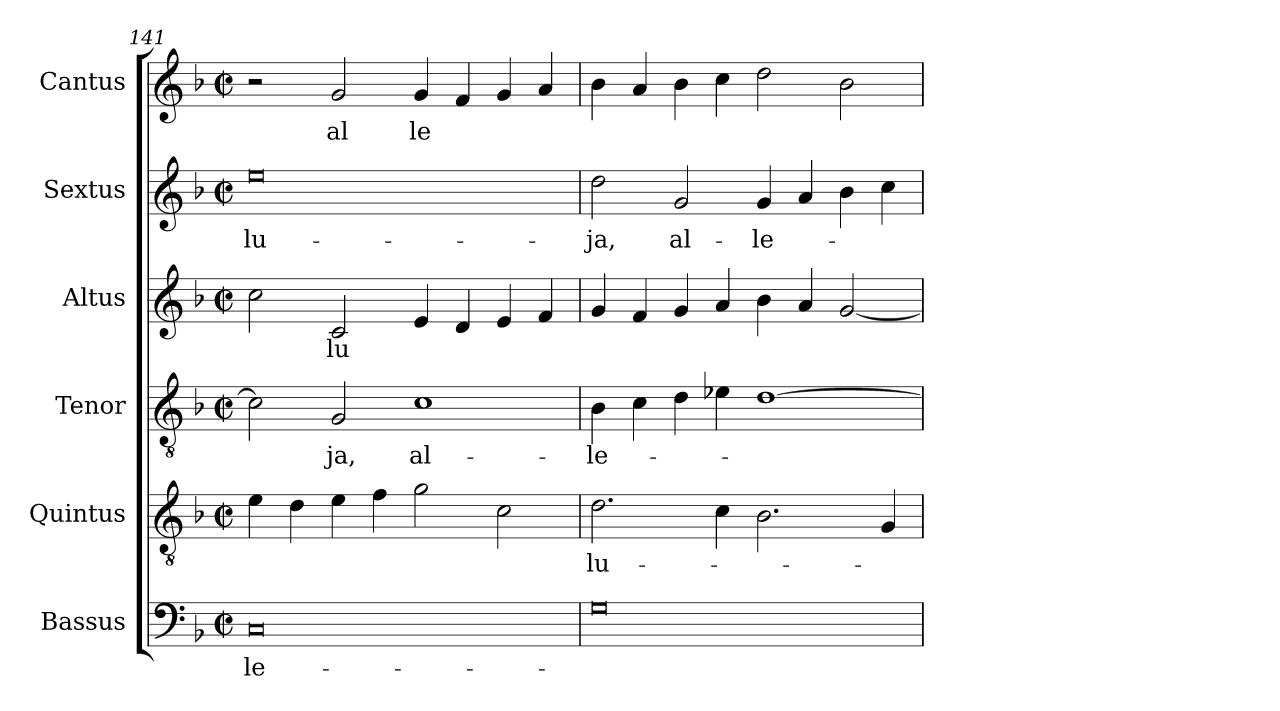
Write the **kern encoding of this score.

**kern	**text	**kern	**text	**kern	**text	**kern	**text	**kern	**text	**kern	**text
*part6	*part6	*part5	*part5	*part4	*part4	*part3	*part3	*part2	*part2	*part1	*part1
*staff6	*staff6	*staff5	*staff5	*staff4	*staff4	*staff3	*staff3	*staff2	*staff2	*staff1	*staff1
*I"Bassus	*	*I"Quintus	*	*I"Tenor	*	*I"Altus	*	*I"Sextus	*	*I"Cantus	*
*clefF4	*	*clefGv2	*	*clefGv2	*	*clefG2	*	*clefG2	*	*clefG2	*
*k[b-]	*	*k[b-]	*	*k[b-]	*	*k[b-]	*	*k[b-]	*	*k[b-]	*
*F:	*	*F:	*	*F:	*	*F:	*	*F:	*	*F:	*
*M2/2	*	*M2/2	*	*M2/2	*	*M2/2	*	*M2/2	*	*M2/2	*
*met(c|)	*	*met(c|)	*	*met(c|)	*	*met(c|)	*	*met(c|)	*	*met(c|)	*
=141	=141	=141	=141	=141	=141	=141	=141	=141	=141	=141	=141
!	!LO:LY:b:cj	!	!	!	!	!	!	!	!LO:LY:b:cj	!	!
0C	-le-	4e\	.	2c\]	.	2cc\	.	0ee	-lu-	2r	.
.	.	4d\	.	.	.	.	.	.	.	.	.
!	!	!	!	!	!LO:LY:b:cj	!	!LO:LY:b:cj	!	!	!	!LO:LY:b:cj
.	.	4e\	.	2G/	-ja,	2c/	lu	.	.	2g/	al
.	.	4f\	.	.	.	.	.	.	.	.	.
!	!	!	!	!	!LO:LY:b:cj	!	!	!	!	!	!LO:LY:b:cj
.	.	2g\	.	1c	al-	4e/	.	.	.	4g/	le
.	.	.	.	.	.	4d/	.	.	.	4f/	.
.	.	2c\	.	.	.	4e/	.	.	.	4g/	.
.	.	.	.	.	.	4f/	.	.	.	4a/	.
=142	=142	=142	=142	=142	=142	=142	=142	=142	=142	=142	=142
!	!	!	!LO:LY:b:cj	!	!LO:LY:b:cj	!	!	!	!LO:LY:b:cj	!	!
0G	.	2.d\	-lu-	4B-\	-le-	4g/	.	2dd\	-ja,	4b-\	.
.	.	.	.	4c\	.	4f/	.	.	.	4a/	.
!	!	!	!	!	!	!	!	!	!LO:LY:b:cj	!	!
.	.	.	.	4d\	.	4g/	.	2g/	al-	4b-\	.
.	.	4c\	.	4e-\	.	4a/	.	.	.	4cc\	.
!	!	!	!	!	!	!	!	!	!LO:LY:b:cj	!	!
.	.	2.B-\	.	[>1d	.	4b-\	.	4g/	-le-	2dd\	.
.	.	.	.	.	.	4a/	.	4a/	.	.	.
.	.	.	.	.	.	[<2g/	.	4b-\	.	2b-\	.
.	.	4G/	.	.	.	.	.	4cc\	.	.	.
=	=	=	=	=	=	=	=	=	=	=	=
*-	*-	*-	*-	*-	*-	*-	*-	*-	*-	*-	*-
